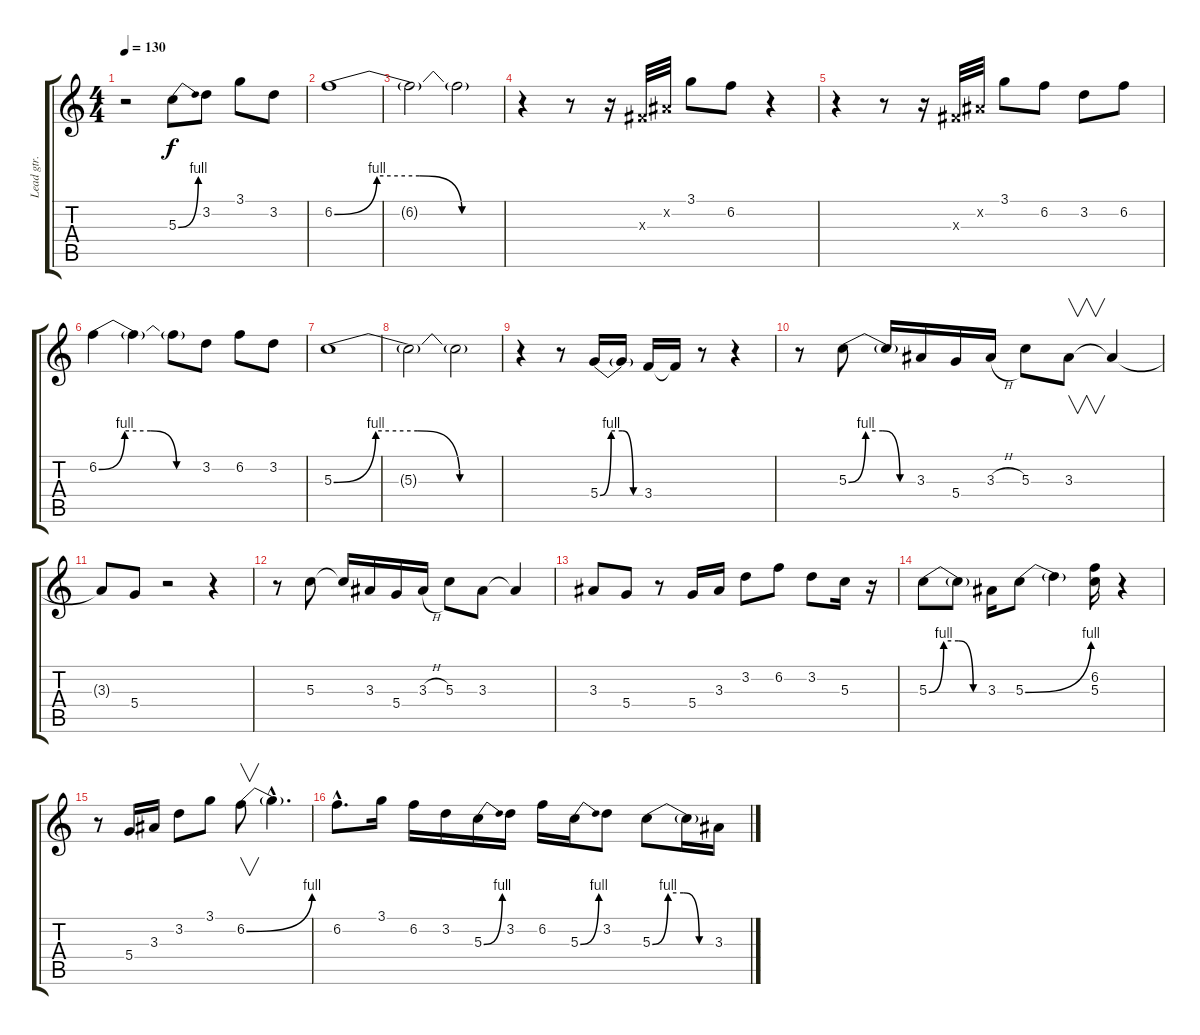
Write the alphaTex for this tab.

\track ("Lead gtr." "Lead gtr.") {instrument overdrivenguitar}
\staff {score tabs}
\tuning (E4 B3 G3 D3 A2 E2) {hide}
\ts (4 4)
\tempo 130
\clef g2
\ks c
r.2{dy f instrument overdrivenguitar} 5.3{be (bend 0 0 60 4)}.8 3.2.8 3.1.8 3.2.8 |
6.2{be (custom 0 0 15 4 30 4 45 0 60 0)}.1 |
6.2{t}.2 6.2{t}.2 |
r.4 r.8 r.16 -1.3{x}.32 -1.2{x}.32 3.1.8 6.2.8 r.4 |
r.4 r.8 r.16 -1.3{x}.32 -1.2{x}.32 3.1.8 6.2.8 3.2.8 6.2.8 |
6.2{be (custom 0 0 15 4 30 4 45 0 60 0)}.4 6.2{t}.4 6.2{t}.8 3.2.8 6.2.8 3.2.8 |
5.3{be (custom 0 0 15 4 30 4 45 0 60 0)}.1 |
5.3{t}.2 5.3{t}.2 |
r.4 r.8 5.4{be (custom 0 0 15 4 30 4 45 0 60 0)}.16 5.4{t}.16 3.4.16 3.4{t}.16 r.8 r.4 |
r.8 5.3{be (custom 0 0 15 4 30 4 45 0 60 0)}.8 5.3{t}.16 3.3.16 5.4.16 3.3{h}.16 5.3.8 3.3.8{v} 3.3{t}.4 |
3.3{t}.8 5.4.8 r.2 r.4 |
r.8 5.3.8 5.3{t}.16 3.3.16 5.4.16 3.3{h}.16 5.3.8 3.3.8 3.3{t}.4 |
3.3.8 5.4.8 r.8 5.4.16 3.3.16 3.2.8 6.2.8 3.2.8 5.3.16 r.16 |
5.3{be (custom 0 0 15 4 30 4 45 0 60 0)}.8 5.3{t}.8 3.3.16 5.3{be (bend 0 0 60 4)}.8 5.3{t}.4 (6.2 5.3).16 r.4 |
r.8 5.4.16 3.3.16 3.2.8 3.1.8 6.2{be (bend 0 0 60 4)}.8{v} 6.2{hac t}.4{d} |
6.2{hac}.8{d} 3.1.16 6.2.16 3.2.16 5.3{be (bend 0 0 60 4)}.16 3.2.16 6.2.16 5.3{be (bend 0 0 60 4)}.16 3.2.8 5.3{be (custom 0 0 15 4 30 4 45 0 60 0)}.8 5.3{t}.16 3.3.16
